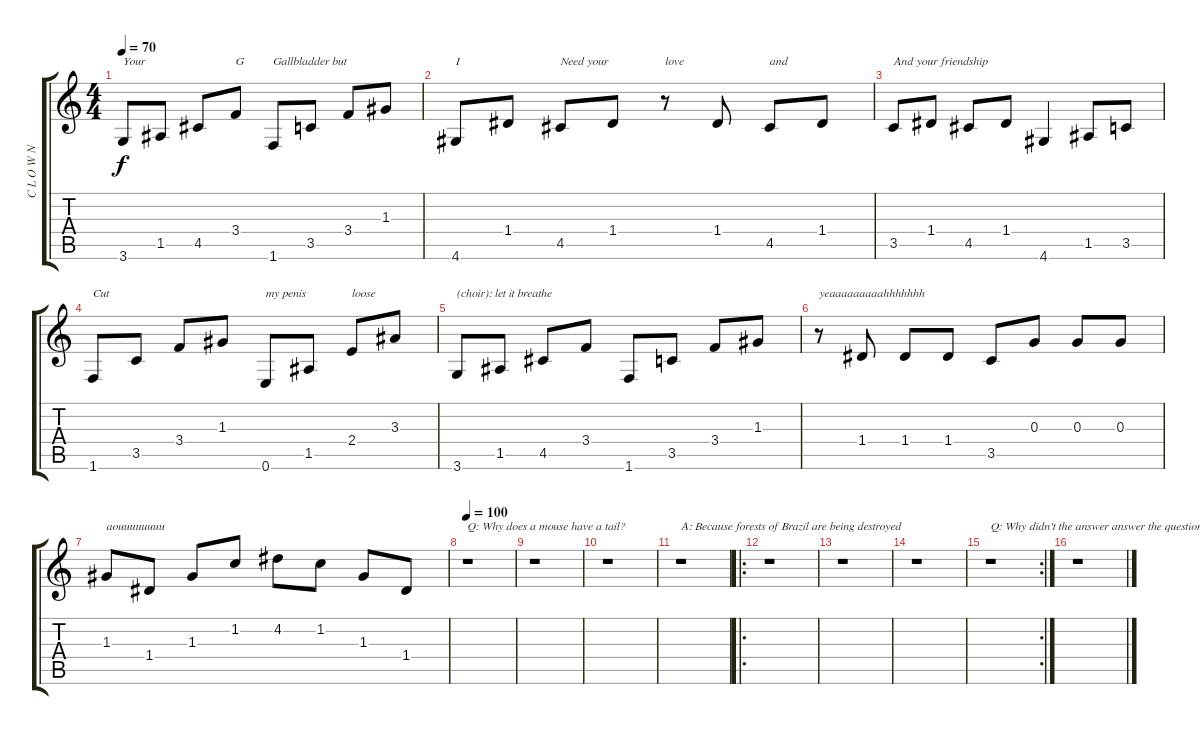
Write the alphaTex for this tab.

\track ("C L O W N C I T Y" "C L O W N ") {instrument acousticguitarsteel}
\staff {score tabs}
\tuning (E4 B3 G3 D3 A2 E2) {hide}
\ts (4 4)
\tempo 70
\clef g2
\ks c
3.6.8{txt "Your" dy f} 1.5.8 4.5.8 3.4.8{txt "G"} 1.6.8{txt "Gallbladder but"} 3.5.8 3.4.8 1.3.8 |
4.6.8{txt "I "} 1.4.8 4.5.8{txt "Need your"} 1.4.8 r.8{txt "love"} 1.4.8 4.5.8{txt "and "} 1.4.8 |
3.5.8{txt "And your friendship"} 1.4.8 4.5.8 1.4.8 4.6.4 1.5.8 3.5.8 |
1.6.8{txt "Cut "} 3.5.8 3.4.8 1.3.8 0.6.8{txt "my penis"} 1.5.8 2.4.8{txt "loose"} 3.3.8 |
3.6.8{txt "(choir): let it breathe"} 1.5.8 4.5.8 3.4.8 1.6.8 3.5.8 3.4.8 1.3.8 |
r.8{txt "yeaaaaaaaaahhhhhhh"} 1.4.8 1.4.8 1.4.8 3.5.8 0.3.8 0.3.8 0.3.8 |
1.3.8{txt "aouuuuuuuu"} 1.4.8 1.3.8 1.2.8 4.2.8 1.2.8 1.3.8 1.4.8 |
\tempo 100
r.1{txt "Q: Why does a mouse have a tail?"} |
r.1 |
r.1 |
r.1{txt "A: Because forests of Brazil are being destroyed"} |
\ro
r.1 |
r.1 |
r.1 |
\rc 2
r.1{txt "Q: Why didn't the answer answer the question?"} |
r.1
